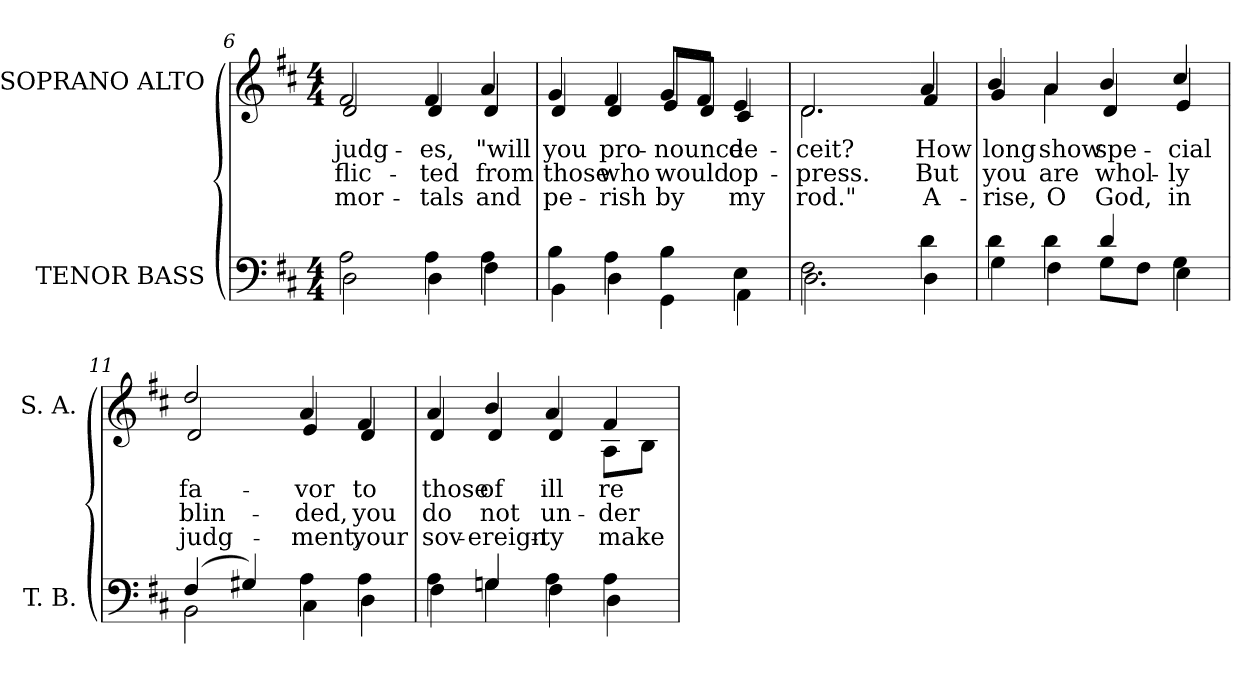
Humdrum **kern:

**kern	**kern	**text	**text	**text
*part2	*part1	*part1	*part1	*part1
*staff2	*staff1	*staff1	*staff1	*staff1
*I"TENOR BASS	*I"SOPRANO ALTO	*	*	*
*I'T. B.	*I'S. A.	*	*	*
*clefF4	*clefG2	*	*	*
*k[f#c#]	*k[f#c#]	*	*	*
*D:	*D:	*	*	*
*M4/4	*M4/4	*	*	*
=6	=6	=6	=6	=6
*^	*	*	*	*
!	!	!	!LO:LY:b:color=#000000	!LO:LY:b:color=#000000	!LO:LY:b:color=#000000
*	*	*^	*	*	*
2Ai\	2Di\	2f#i/	2di/	judg-	-flic-	mor-
!	!	!	!	!LO:LY:b:color=#000000	!LO:LY:b:color=#000000	!LO:LY:b:color=#000000
4Ai\	4Di\	4f#i/	4di/	-es,	-ted	-tals
!	!	!	!	!LO:LY:b:color=#000000	!LO:LY:b:color=#000000	!LO:LY:b:color=#000000
4Ai\	4F#i\	4ai/	4di/	"will	from	and
=7	=7	=7	=7	=7	=7	=7
!	!	!	!	!LO:LY:b:color=#000000	!LO:LY:b:color=#000000	!LO:LY:b:color=#000000
4Bi\	4BBi\	4gi/	4di/	you	those	pe-
!	!	!	!	!LO:LY:b:color=#000000	!LO:LY:b:color=#000000	!LO:LY:b:color=#000000
4Ai\	4Di\	4f#i/	4di/	pro-	who	-rish
!	!	!	!	!LO:LY:b:color=#000000	!LO:LY:b:color=#000000	!LO:LY:b:color=#000000
4Bi\	4GGi\	8gi/L	8ei/L	-nounce	would	by
.	.	8f#i/J	8di/J	.	.	.
!	!	!	!	!LO:LY:b:color=#000000	!LO:LY:b:color=#000000	!LO:LY:b:color=#000000
4Ei\	4AAi\	4ei/	4c#i/	de-	op-	my
=8	=8	=8	=8	=8	=8	=8
!	!	!	!	!LO:LY:b:color=#000000	!LO:LY:b:color=#000000	!LO:LY:b:color=#000000
2.F#i\	2.Di\	2.di/	2.di\	-ceit?	-press.	rod."
!!LO:LB:g=z	!!
=9-	=9-	=9-	=9-	=9-	=9-	=9-
!	!	!	!	!LO:LY:b:color=#000000	!LO:LY:b:color=#000000	!LO:LY:b:color=#000000
4di\	4Di\	4ai/	4f#i/	How	But	A-
=10	=10	=10	=10	=10	=10	=10
!	!	!	!	!LO:LY:b:color=#000000	!LO:LY:b:color=#000000	!LO:LY:b:color=#000000
4di\	4Gi\	4bi/	4gi/	long	you	-rise,
!	!	!	!	!LO:LY:b:color=#000000	!LO:LY:b:color=#000000	!LO:LY:b:color=#000000
4di\	4F#i\	4ai/	4ai\	show	are	O
!	!	!	!	!LO:LY:b:color=#000000	!LO:LY:b:color=#000000	!LO:LY:b:color=#000000
4di/	8Gi\L	4bi/	4di/	spe-	whol-	God,
.	8F#i\J	.	.	.	.	.
!	!	!	!	!LO:LY:b:color=#000000	!LO:LY:b:color=#000000	!LO:LY:b:color=#000000
4Gi\	4Ei\	4cc#i/	4ei/	-cial	-ly	in
=11	=11	=11	=11	=11	=11	=11
!	!	!	!	!LO:LY:b:color=#000000	!LO:LY:b:color=#000000	!LO:LY:b:color=#000000
(4F#i/	2BBi\	2ddi/	2di/	fa-	blin-	judg-
4G#Xi/)	.	.	.	.	.	.
!	!	!	!	!LO:LY:b:color=#000000	!LO:LY:b:color=#000000	!LO:LY:b:color=#000000
4Ai\	4C#i\	4ai/	4ei/	-vor	-ded,	-ment,
!	!	!	!	!LO:LY:b:color=#000000	!LO:LY:b:color=#000000	!LO:LY:b:color=#000000
4Ai\	4Di\	4f#i/	4di/	to	you	your
=12	=12	=12	=12	=12	=12	=12
!	!	!	!	!LO:LY:b:color=#000000	!LO:LY:b:color=#000000	!LO:LY:b:color=#000000
4Ai\	4F#i\	4ai/	4di/	those	do	sov-
!	!	!	!	!LO:LY:b:color=#000000	!LO:LY:b:color=#000000	!LO:LY:b:color=#000000
4Gi/	4Gni\	4bi/	4di/	of	not	-ereign-
!	!	!	!	!LO:LY:b:color=#000000	!LO:LY:b:color=#000000	!LO:LY:b:color=#000000
4Ai\	4F#i\	4ai/	4di/	ill	un-	-ty
!	!	!	!	!LO:LY:b:color=#000000	!LO:LY:b:color=#000000	!LO:LY:b:color=#000000
4Ai\	4Di\	4f#i/	8Ai\L	re-	-der-	make
.	.	.	8Bi\J	.	.	.
*v	*v	*	*	*	*	*
*	*v	*v	*	*	*
=	=	=	=	=
*-	*-	*-	*-	*-
